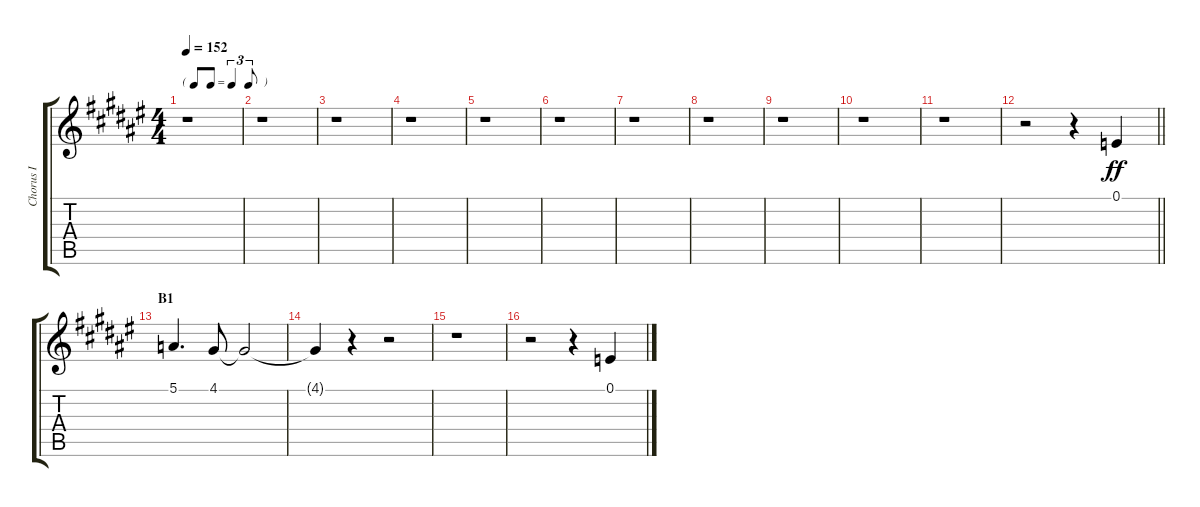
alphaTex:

\track ("Chorus I" "Chorus I") {instrument voiceoohs}
\staff {score tabs}
\tuning (E4 B3 G3 D3 A2 E2) {hide}
\ts (4 4)
\tf triplet8th
\tempo 152
\clef g2
\ks f#
r.1{dy ff} |
r.1 |
r.1 |
r.1 |
r.1 |
r.1 |
r.1 |
r.1 |
r.1 |
r.1 |
r.1 |
\barLineRight lightlight
r.2 r.4 0.1.4 |
\section ("" "B1")
5.1.4{d} 4.1.8 4.1{t}.2 |
4.1{t}.4 r.4 r.2 |
r.1 |
r.2 r.4 0.1.4
